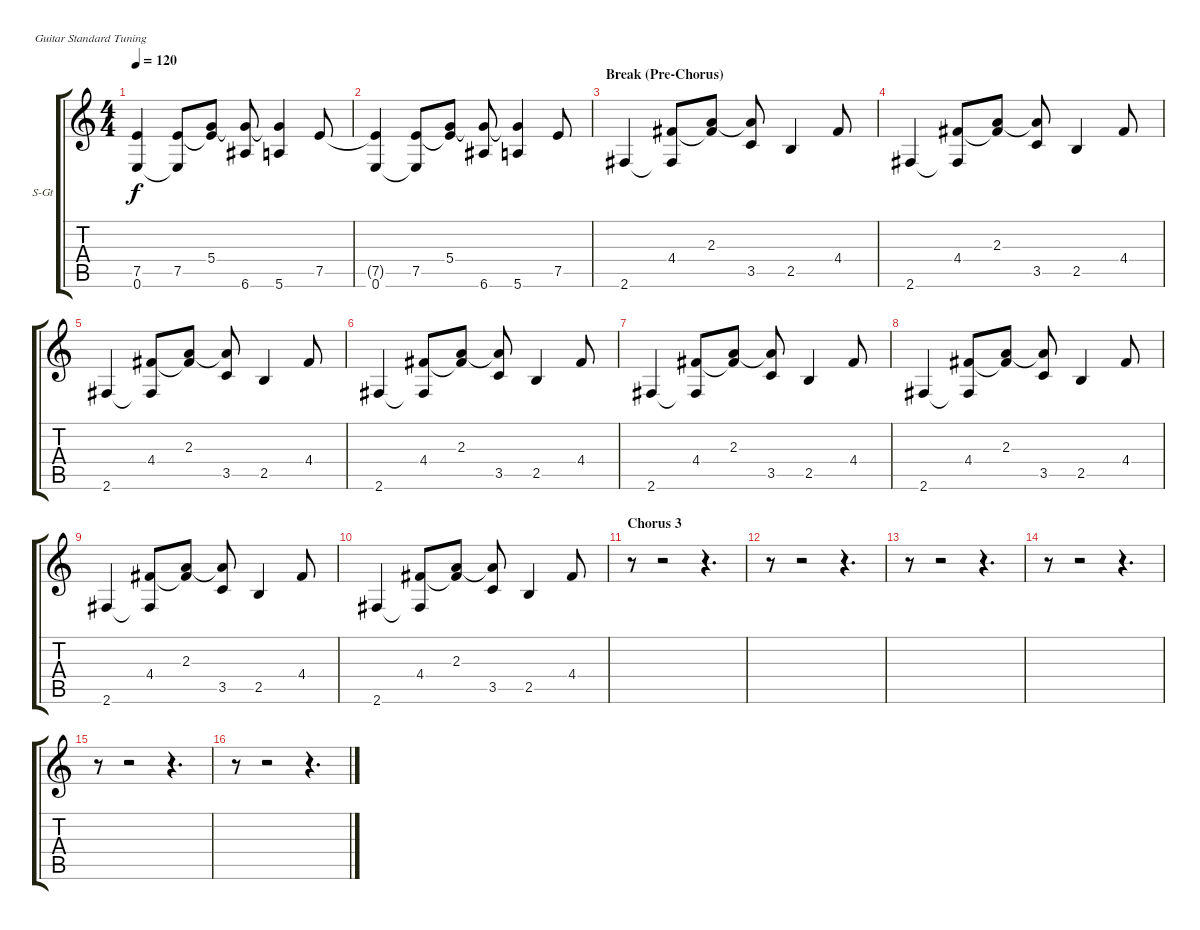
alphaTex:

\bracketExtendMode groupsimilarinstruments
\firstSystemTrackNameOrientation horizontal
\otherSystemsTrackNameOrientation horizontal
\track ("James Acoustic 1" "S-Gt") {instrument acousticguitarsteel}
\staff {score tabs}
\tuning (E4 B3 G3 D3 A2 E2)
\ts (4 4)
\tempo 120
\clef g2
\ks c
(7.5{t} 0.6).4{dy f} (7.5 0.6{t}).8 (5.4 7.5{t}).8 (5.4{t} 6.6).8 (5.4{t} 5.6).4 7.5.8 |
(7.5{t} 0.6).4 (7.5 0.6{t}).8 (5.4 7.5{t}).8 (5.4{t} 6.6).8 (5.4{t} 5.6).4 7.5.8 |
\section ("" "Break (Pre-Chorus)")
2.6.4 (4.4 2.6{t}).8 (2.3 4.4{t}).8 (2.3{t} 3.5).8 2.5.4 4.4.8 |
2.6.4 (4.4 2.6{t}).8 (2.3 4.4{t}).8 (2.3{t} 3.5).8 2.5.4 4.4.8 |
2.6.4 (4.4 2.6{t}).8 (2.3 4.4{t}).8 (2.3{t} 3.5).8 2.5.4 4.4.8 |
2.6.4 (4.4 2.6{t}).8 (2.3 4.4{t}).8 (2.3{t} 3.5).8 2.5.4 4.4.8 |
2.6.4 (4.4 2.6{t}).8 (2.3 4.4{t}).8 (2.3{t} 3.5).8 2.5.4 4.4.8 |
2.6.4 (4.4 2.6{t}).8 (2.3 4.4{t}).8 (2.3{t} 3.5).8 2.5.4 4.4.8 |
2.6.4 (4.4 2.6{t}).8 (2.3 4.4{t}).8 (2.3{t} 3.5).8 2.5.4 4.4.8 |
2.6.4 (4.4 2.6{t}).8 (2.3 4.4{t}).8 (2.3{t} 3.5).8 2.5.4 4.4.8 |
\section ("" "Chorus 3")
r.8 r.2 r.4{d} |
r.8 r.2 r.4{d} |
r.8 r.2 r.4{d} |
r.8 r.2 r.4{d} |
r.8 r.2 r.4{d} |
r.8 r.2 r.4{d}
